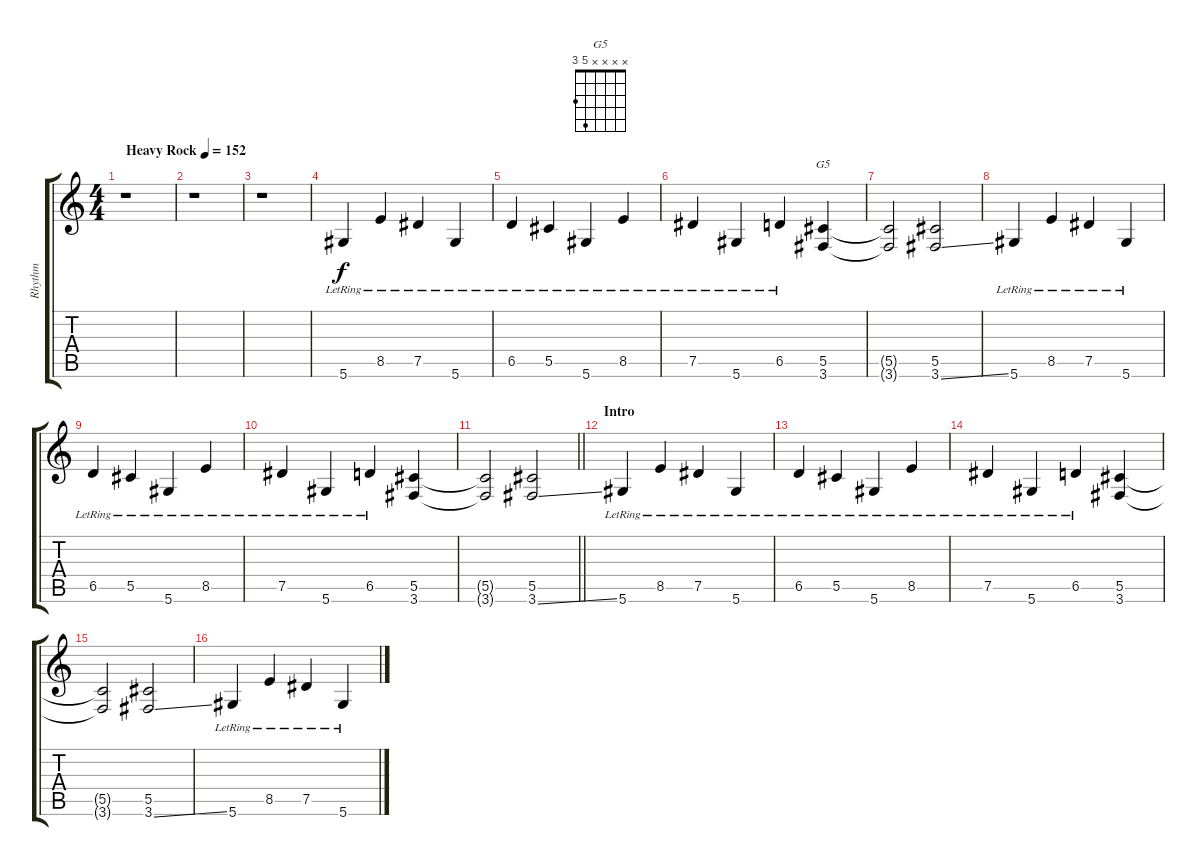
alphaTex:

\track ("Rhythm" "Rhythm") {instrument distortionguitar}
\staff {score tabs}
\tuning (Eb4 Bb3 Gb3 Db3 Ab2 Eb2) {hide}
\chord ("G5" x x x x 5 3)
\ts (4 4)
\tempo (152 "Heavy Rock")
\clef g2
\ks c
r.1{dy f instrument distortionguitar} |
r.1 |
r.1{volume 0} |
5.6{lr}.4{volume 6} 8.5{lr}.4 7.5{lr}.4 5.6{lr}.4 |
6.5{lr}.4 5.5{lr}.4 5.6{lr}.4 8.5{lr}.4 |
7.5{lr}.4 5.6{lr}.4 6.5{lr}.4 (5.5 3.6).4{ch "G5"} |
(5.5{t} 3.6{t}).2 (5.5 3.6{ss}).2 |
5.6{lr}.4{volume 13} 8.5{lr}.4 7.5{lr}.4 5.6{lr}.4 |
6.5{lr}.4 5.5{lr}.4 5.6{lr}.4 8.5{lr}.4 |
7.5{lr}.4 5.6{lr}.4 6.5{lr}.4 (5.5 3.6).4 |
\barLineRight lightlight
(5.5{t} 3.6{t}).2 (5.5 3.6{ss}).2 |
\section ("" "Intro")
5.6{lr}.4 8.5{lr}.4 7.5{lr}.4 5.6{lr}.4 |
6.5{lr}.4 5.5{lr}.4 5.6{lr}.4 8.5{lr}.4 |
7.5{lr}.4 5.6{lr}.4 6.5{lr}.4 (5.5 3.6).4 |
(5.5{t} 3.6{t}).2 (5.5 3.6{ss}).2 |
5.6{lr}.4 8.5{lr}.4 7.5{lr}.4 5.6{lr}.4
